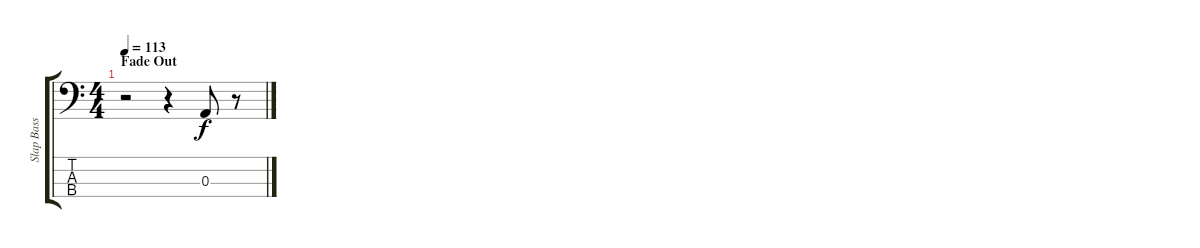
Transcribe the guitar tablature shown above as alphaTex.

\track ("Slap Bass           " "Slap Bass ") {instrument slapbass2}
\staff {score tabs}
\tuning (G2 D2 A1 E1) {hide}
\ts (4 4)
\section ("" "Fade Out")
\tempo 113
\clef f4
\ks c
r.2{dy f} r.4 0.3.8 r.8
